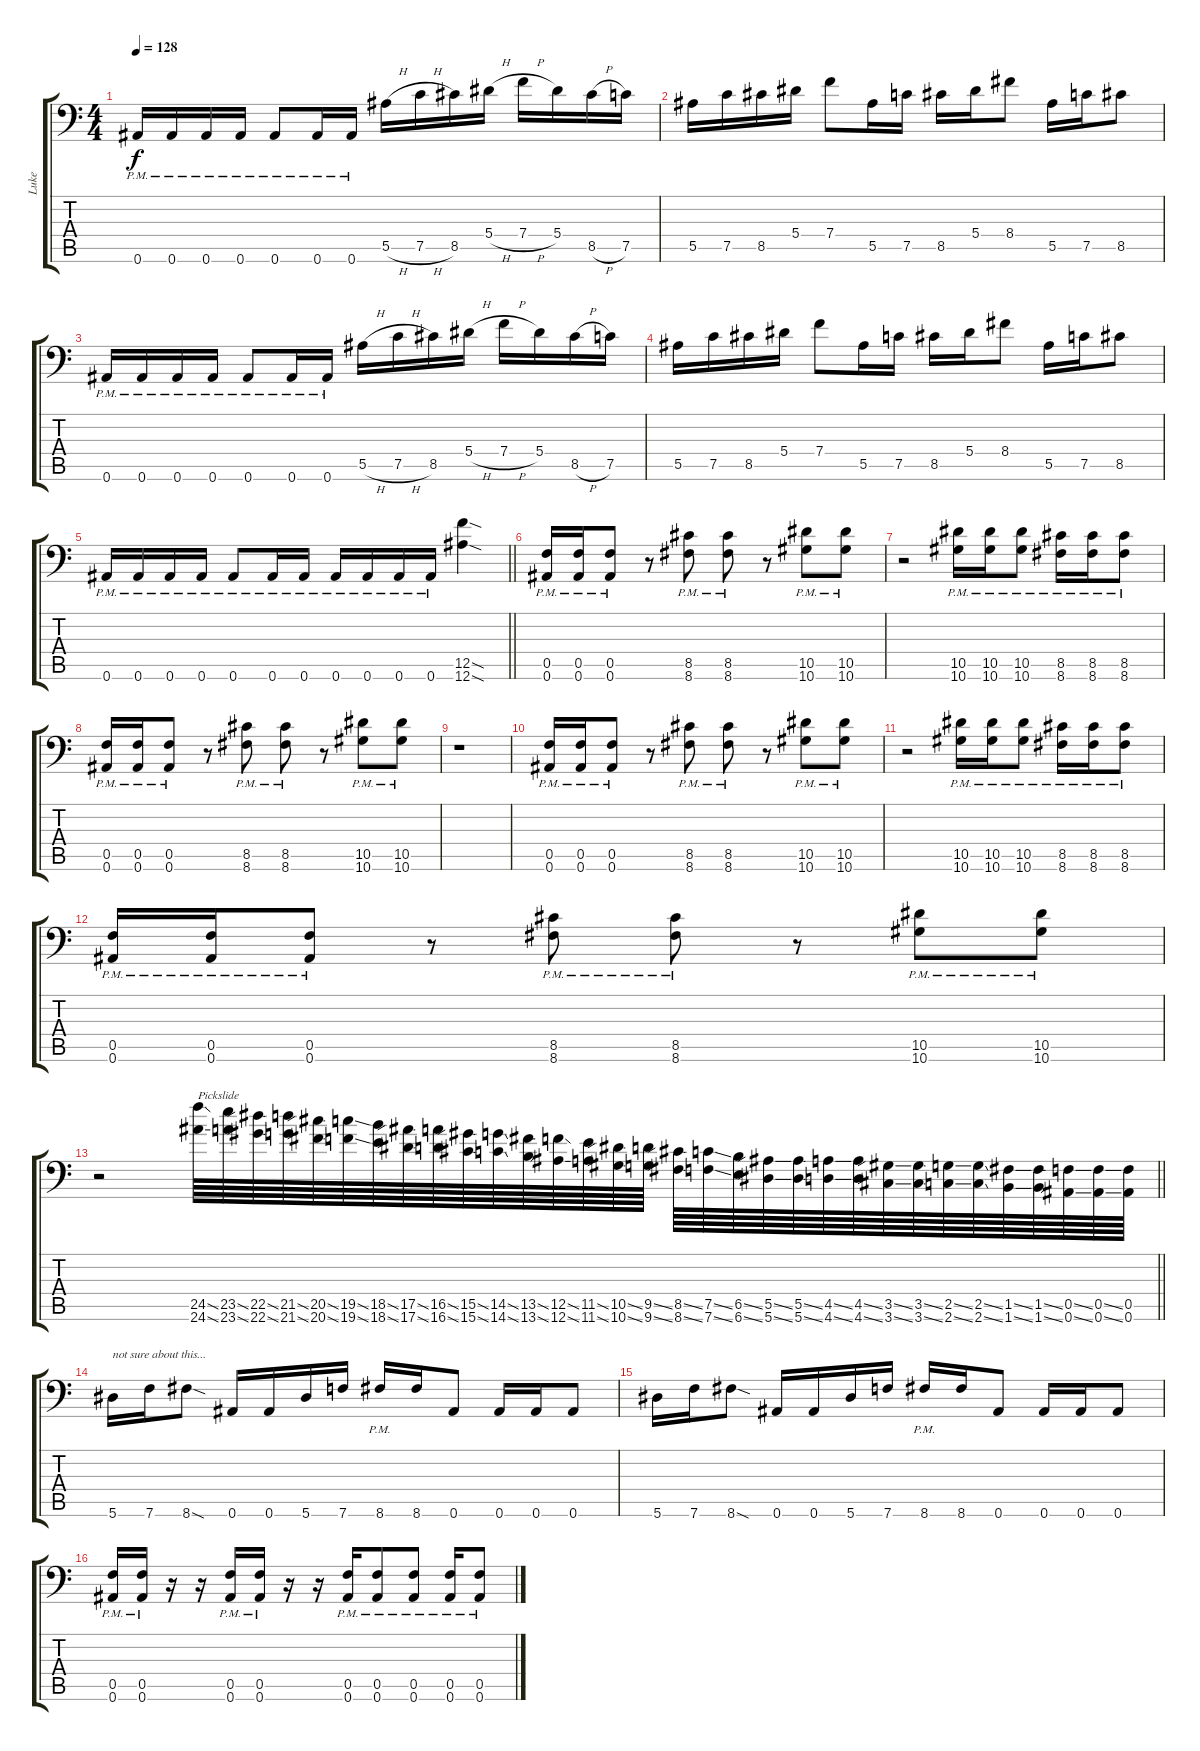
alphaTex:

\track ("Luke" "Luke") {instrument distortionguitar}
\staff {score tabs}
\tuning (C4 G3 Eb3 Bb2 F2 Bb1) {hide}
\ts (4 4)
\tempo 128
\clef f4
\ks c
0.6{pm}.16{dy f} 0.6{pm}.16 0.6{pm}.16 0.6{pm}.16 0.6{pm}.8 0.6{pm}.16 0.6{pm}.16 5.5{h}.16 7.5{h}.16 8.5.16 5.4{h}.16 7.4{h}.16 5.4.16 8.5{h}.16 7.5.16 |
5.5.16 7.5.16 8.5.16 5.4.16 7.4.8 5.5.16 7.5.16 8.5.16 5.4.16 8.4.8 5.5.16 7.5.16 8.5.8 |
0.6{pm}.16 0.6{pm}.16 0.6{pm}.16 0.6{pm}.16 0.6{pm}.8 0.6{pm}.16 0.6{pm}.16 5.5{h}.16 7.5{h}.16 8.5.16 5.4{h}.16 7.4{h}.16 5.4.16 8.5{h}.16 7.5.16 |
5.5.16 7.5.16 8.5.16 5.4.16 7.4.8 5.5.16 7.5.16 8.5.16 5.4.16 8.4.8 5.5.16 7.5.16 8.5.8 |
\barLineRight lightlight
0.6{pm}.16 0.6{pm}.16 0.6{pm}.16 0.6{pm}.16 0.6{pm}.8 0.6{pm}.16 0.6{pm}.16 0.6{pm}.16 0.6{pm}.16 0.6{pm}.16 0.6{pm}.16 (12.5{sod} 12.6{sod}).4 |
(0.5{pm} 0.6{pm}).16 (0.5{pm} 0.6{pm}).16 (0.5{pm} 0.6{pm}).8 r.8 (8.5{pm} 8.6{pm}).8 (8.5{pm} 8.6{pm}).8 r.8 (10.5{pm} 10.6{pm}).8 (10.5{pm} 10.6{pm}).8 |
r.2 (10.5{pm} 10.6{pm}).16 (10.5{pm} 10.6{pm}).16 (10.5{pm} 10.6{pm}).8 (8.5{pm} 8.6{pm}).16 (8.5{pm} 8.6{pm}).16 (8.5{pm} 8.6{pm}).8 |
(0.5{pm} 0.6{pm}).16 (0.5{pm} 0.6{pm}).16 (0.5{pm} 0.6{pm}).8 r.8 (8.5{pm} 8.6{pm}).8 (8.5{pm} 8.6{pm}).8 r.8 (10.5{pm} 10.6{pm}).8 (10.5{pm} 10.6{pm}).8 |
r.1 |
(0.5{pm} 0.6{pm}).16 (0.5{pm} 0.6{pm}).16 (0.5{pm} 0.6{pm}).8 r.8 (8.5{pm} 8.6{pm}).8 (8.5{pm} 8.6{pm}).8 r.8 (10.5{pm} 10.6{pm}).8 (10.5{pm} 10.6{pm}).8 |
r.2 (10.5{pm} 10.6{pm}).16 (10.5{pm} 10.6{pm}).16 (10.5{pm} 10.6{pm}).8 (8.5{pm} 8.6{pm}).16 (8.5{pm} 8.6{pm}).16 (8.5{pm} 8.6{pm}).8 |
(0.5{pm} 0.6{pm}).16 (0.5{pm} 0.6{pm}).16 (0.5{pm} 0.6{pm}).8 r.8 (8.5{pm} 8.6{pm}).8 (8.5{pm} 8.6{pm}).8 r.8 (10.5{pm} 10.6{pm}).8 (10.5{pm} 10.6{pm}).8 |
\barLineRight lightlight
r.2 (24.5{ss} 24.6{ss}).64{txt "Pickslide"} (23.5{ss} 23.6{ss}).64 (22.5{ss} 22.6{ss}).64 (21.5{ss} 21.6{ss}).64 (20.5{ss} 20.6{ss}).64 (19.5{ss} 19.6{ss}).64 (18.5{ss} 18.6{ss}).64 (17.5{ss} 17.6{ss}).64 (16.5{ss} 16.6{ss}).64 (15.5{ss} 15.6{ss}).64 (14.5{ss} 14.6{ss}).64 (13.5{ss} 13.6{ss}).64 (12.5{ss} 12.6{ss}).64 (11.5{ss} 11.6{ss}).64 (10.5{ss} 10.6{ss}).64 (9.5{ss} 9.6{ss}).64 (8.5{ss} 8.6{ss}).64 (7.5{ss} 7.6{ss}).64 (6.5{ss} 6.6{ss}).64 (5.5{ss} 5.6{ss}).64 (5.5{ss} 5.6{ss}).64 (4.5{ss} 4.6{ss}).64 (4.5{ss} 4.6{ss}).64 (3.5{ss} 3.6{ss}).64 (3.5{ss} 3.6{ss}).64 (2.5{ss} 2.6{ss}).64 (2.5{ss} 2.6{ss}).64 (1.5{ss} 1.6{ss}).64 (1.5{ss} 1.6{ss}).64 (0.5{ss} 0.6{ss}).64 (0.5{ss} 0.6{ss}).64 (0.5 0.6).64 |
5.6.16{txt "not sure about this..."} 7.6.16 8.6{sod}.8 0.6.16 0.6.16 5.6.16 7.6.16 8.6{pm}.16 8.6.16 0.6.8 0.6.16 0.6.16 0.6.8 |
5.6.16 7.6.16 8.6{sod}.8 0.6.16 0.6.16 5.6.16 7.6.16 8.6{pm}.16 8.6.16 0.6.8 0.6.16 0.6.16 0.6.8 |
(0.5{pm} 0.6{pm}).16 (0.5{pm} 0.6{pm}).16 r.16 r.16 (0.5{pm} 0.6{pm}).16 (0.5{pm} 0.6{pm}).16 r.16 r.16 (0.5{pm} 0.6{pm}).16 (0.5{pm} 0.6{pm}).8 (0.5{pm} 0.6{pm}).8 (0.5{pm} 0.6{pm}).16 (0.5{pm} 0.6{pm}).8
